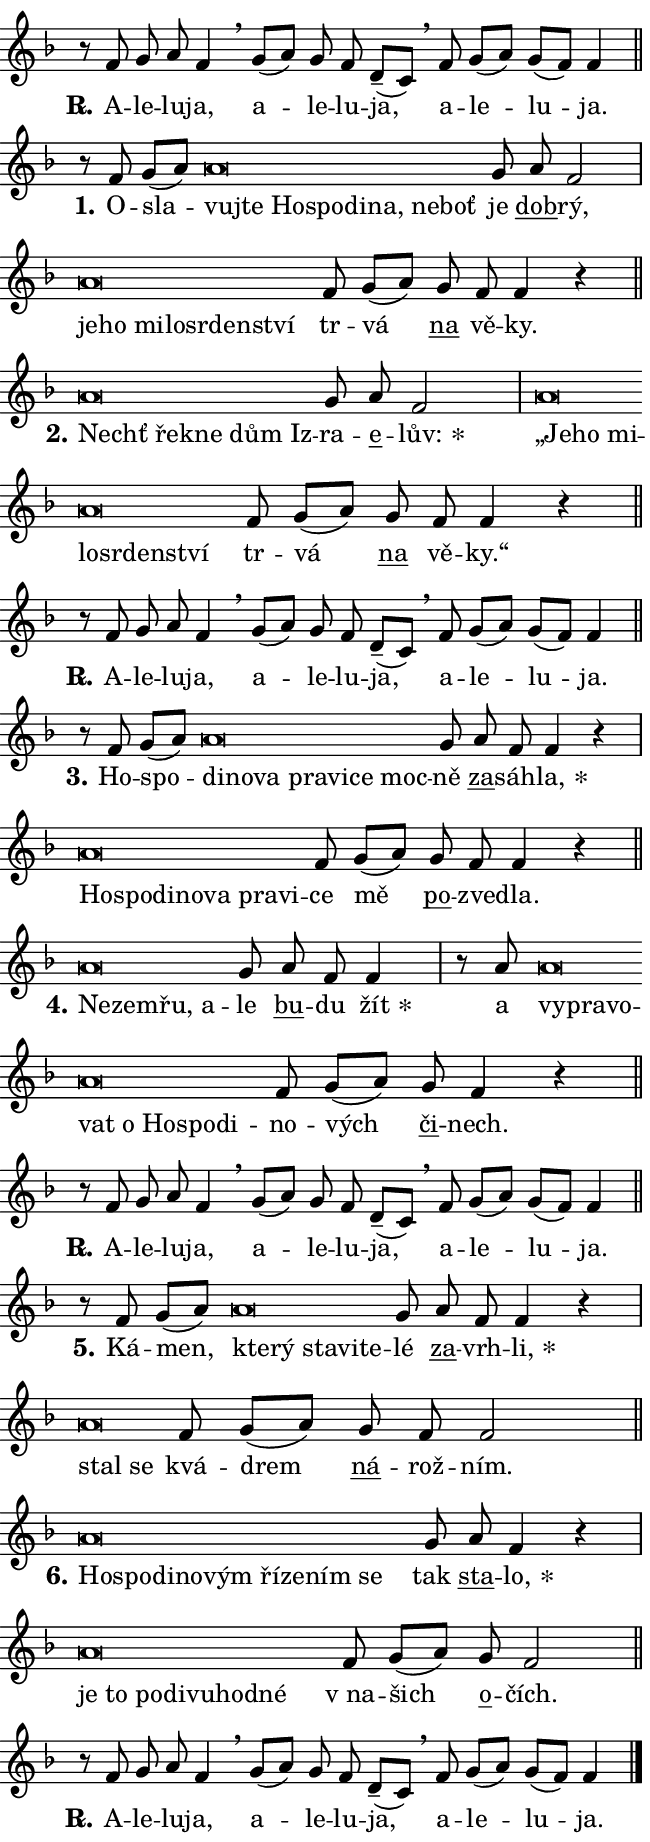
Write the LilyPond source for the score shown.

\version "2.24.0"
\header { tagline = "" }
\paper {
  indent = 0\cm
  top-margin = 0\cm
  right-margin = 0.13\cm % to fit lyric hyphens
  bottom-margin = 0\cm
  left-margin = 0\cm
  paper-width = 11\cm
  page-breaking = #ly:one-page-breaking
  system-system-spacing.basic-distance = #11
  score-system-spacing.basic-distance = #11
  ragged-last = ##f
}


%% Author: Thomas Morley
%% https://lists.gnu.org/archive/html/lilypond-user/2020-05/msg00002.html
#(define (line-position grob)
"Returns position of @var[grob} in current system:
   @code{'start}, if at first time-step
   @code{'end}, if at last time-step
   @code{'middle} otherwise
"
  (let* ((col (ly:item-get-column grob))
         (ln (ly:grob-object col 'left-neighbor))
         (rn (ly:grob-object col 'right-neighbor))
         (col-to-check-left (if (ly:grob? ln) ln col))
         (col-to-check-right (if (ly:grob? rn) rn col))
         (break-dir-left
           (and
             (ly:grob-property col-to-check-left 'non-musical #f)
             (ly:item-break-dir col-to-check-left)))
         (break-dir-right
           (and
             (ly:grob-property col-to-check-right 'non-musical #f)
             (ly:item-break-dir col-to-check-right))))
        (cond ((eqv? 1 break-dir-left) 'start)
              ((eqv? -1 break-dir-right) 'end)
              (else 'middle))))

#(define (tranparent-at-line-position vctor)
  (lambda (grob)
  "Relying on @code{line-position} select the relevant enry from @var{vctor}.
Used to determine transparency,"
    (case (line-position grob)
      ((end) (not (vector-ref vctor 0)))
      ((middle) (not (vector-ref vctor 1)))
      ((start) (not (vector-ref vctor 2))))))

noteHeadBreakVisibility =
#(define-music-function (break-visibility)(vector?)
"Makes @code{NoteHead}s transparent relying on @var{break-visibility}"
#{
  \override NoteHead.transparent =
    #(tranparent-at-line-position break-visibility)
#})

#(define delete-ledgers-for-transparent-note-heads
  (lambda (grob)
    "Reads whether a @code{NoteHead} is transparent.
If so this @code{NoteHead} is removed from @code{'note-heads} from
@var{grob}, which is supposed to be @code{LedgerLineSpanner}.
As a result ledgers are not printed for this @code{NoteHead}"
    (let* ((nhds-array (ly:grob-object grob 'note-heads))
           (nhds-list
             (if (ly:grob-array? nhds-array)
                 (ly:grob-array->list nhds-array)
                 '()))
           ;; Relies on the transparent-property being done before
           ;; Staff.LedgerLineSpanner.after-line-breaking is executed.
           ;; This is fragile ...
           (to-keep
             (remove
               (lambda (nhd)
                 (ly:grob-property nhd 'transparent #f))
               nhds-list)))
      ;; TODO find a better method to iterate over grob-arrays, similiar
      ;; to filter/remove etc for lists
      ;; For now rebuilt from scratch
      (set! (ly:grob-object grob 'note-heads)  '())
      (for-each
        (lambda (nhd)
          (ly:pointer-group-interface::add-grob grob 'note-heads nhd))
        to-keep))))

squashNotes = {
  \override NoteHead.X-extent = #'(-0.2 . 0.2)
  \override NoteHead.Y-extent = #'(-0.75 . 0)
  \override NoteHead.stencil =
    #(lambda (grob)
       (let ((pos (ly:grob-property grob 'staff-position)))
         (begin
           (if (< pos -7) (display "ERROR: Lower brevis then expected\n") (display ""))
           (if (<= pos -6) ly:text-interface::print ly:note-head::print))))
}
unSquashNotes = {
  \revert NoteHead.X-extent
  \revert NoteHead.Y-extent
  \revert NoteHead.stencil
}

hideNotes = \noteHeadBreakVisibility #begin-of-line-visible
unHideNotes = \noteHeadBreakVisibility #all-visible

% work-around for resetting accidentals
% https://lilypond.org/doc/v2.23/Documentation/notation/displaying-rhythms#unmetered-music
cadenzaMeasure = {
  \cadenzaOff
  \partial 1024 s1024
  \cadenzaOn
}

#(define-markup-command (accent layout props text) (markup?)
  "Underline accented syllable"
  (interpret-markup layout props
    #{\markup \override #'(offset . 4.3) \underline { #text }#}))

responsum = \markup \concat {
  "R" \hspace #-1.05 \path #0.1 #'((moveto 0 0.07) (lineto 0.9 0.8)) \hspace #0.05 "."
}

spaceSize = #0.6828661417322834 % exact space size for TeX Gyre Schola

\layout {
  \context {
    \Staff
    \remove "Time_signature_engraver"
    \override LedgerLineSpanner.after-line-breaking = #delete-ledgers-for-transparent-note-heads
  }
  \context {
    \Lyrics {
      \override LyricSpace.minimum-distance = \spaceSize
      \override LyricText.font-name = #"TeX Gyre Schola"
      \override LyricText.font-size = 1
      \override StanzaNumber.font-name = #"TeX Gyre Schola Bold"
      \override StanzaNumber.font-size = 1
    }
  }
  \context {
    \Score 
    \override NoteHead.text =
      #(lambda (grob) 
        (let ((pos (ly:grob-property grob 'staff-position)))
          #{\markup {
            \combine
              \halign #-0.55 \raise #(if (= pos -6) 0 0.5) \override #'(thickness . 2) \draw-line #'(3.2 . 0)
              \musicglyph "noteheads.sM1"
          }#}))
  }
}

% magnetic-lyrics.ily
%
%   written by
%     Jean Abou Samra <jean@abou-samra.fr>
%     Werner Lemberg <wl@gnu.org>
%
%   adapted by
%     Jiri Hon <jiri.hon@gmail.com>
%
% Version 2022-Apr-15

% https://www.mail-archive.com/lilypond-user@gnu.org/msg149350.html

#(define (Left_hyphen_pointer_engraver context)
   "Collect syllable-hyphen-syllable occurrences in lyrics and store
them in properties.  This engraver only looks to the left.  For
example, if the lyrics input is @code{foo -- bar}, it does the
following.

@itemize @bullet
@item
Set the @code{text} property of the @code{LyricHyphen} grob between
@q{foo} and @q{bar} to @code{foo}.

@item
Set the @code{left-hyphen} property of the @code{LyricText} grob with
text @q{foo} to the @code{LyricHyphen} grob between @q{foo} and
@q{bar}.
@end itemize

Use this auxiliary engraver in combination with the
@code{lyric-@/text::@/apply-@/magnetic-@/offset!} hook."
   (let ((hyphen #f)
         (text #f))
     (make-engraver
      (acknowledgers
       ((lyric-syllable-interface engraver grob source-engraver)
        (set! text grob)))
      (end-acknowledgers
       ((lyric-hyphen-interface engraver grob source-engraver)
        ;(when (not (grob::has-interface grob 'lyric-space-interface))
          (set! hyphen grob)));)
      ((stop-translation-timestep engraver)
       (when (and text hyphen)
         (ly:grob-set-object! text 'left-hyphen hyphen))
       (set! text #f)
       (set! hyphen #f)))))

#(define (lyric-text::apply-magnetic-offset! grob)
   "If the space between two syllables is less than the value in
property @code{LyricText@/.details@/.squash-threshold}, move the right
syllable to the left so that it gets concatenated with the left
syllable.

Use this function as a hook for
@code{LyricText@/.after-@/line-@/breaking} if the
@code{Left_@/hyphen_@/pointer_@/engraver} is active."
   (let ((hyphen (ly:grob-object grob 'left-hyphen #f)))
     (when hyphen
       (let ((left-text (ly:spanner-bound hyphen LEFT)))
         (when (grob::has-interface left-text 'lyric-syllable-interface)
           (let* ((common (ly:grob-common-refpoint grob left-text X))
                  (this-x-ext (ly:grob-extent grob common X))
                  (left-x-ext
                   (begin
                     ;; Trigger magnetism for left-text.
                     (ly:grob-property left-text 'after-line-breaking)
                     (ly:grob-extent left-text common X)))
                  ;; `delta` is the gap width between two syllables.
                  (delta (- (interval-start this-x-ext)
                            (interval-end left-x-ext)))
                  (details (ly:grob-property grob 'details))
                  (threshold (assoc-get 'squash-threshold details 0.2)))
             (when (< delta threshold)
               (let* (;; We have to manipulate the input text so that
                      ;; ligatures crossing syllable boundaries are not
                      ;; disabled.  For languages based on the Latin
                      ;; script this is essentially a beautification.
                      ;; However, for non-Western scripts it can be a
                      ;; necessity.
                      (lt (ly:grob-property left-text 'text))
                      (rt (ly:grob-property grob 'text))
                      (is-space (grob::has-interface hyphen 'lyric-space-interface))
                      (space (if is-space " " ""))
                      (extra-delta (if is-space spaceSize 0))
                      ;; Append new syllable.
                      (ltrt-space (if (and (string? lt) (string? rt))
                                (string-append lt space rt)
                                (make-concat-markup (list lt space rt))))
                      ;; Right-align `ltrt` to the right side.
                      (ltrt-space-markup (grob-interpret-markup
                               grob
                               (make-translate-markup
                                (cons (interval-length this-x-ext) 0)
                                (make-right-align-markup ltrt-space)))))
                 (begin
                   ;; Don't print `left-text`.
                   (ly:grob-set-property! left-text 'stencil #f)
                   ;; Set text and stencil (which holds all collected
                   ;; syllables so far) and shift it to the left.
                   (ly:grob-set-property! grob 'text ltrt-space)
                   (ly:grob-set-property! grob 'stencil ltrt-space-markup)
                   (ly:grob-translate-axis! grob (- (- delta extra-delta)) X))))))))))


#(define (lyric-hyphen::displace-bounds-first grob)
   ;; Make very sure this callback isn't triggered too early.
   (let ((left (ly:spanner-bound grob LEFT))
         (right (ly:spanner-bound grob RIGHT)))
     (ly:grob-property left 'after-line-breaking)
     (ly:grob-property right 'after-line-breaking)
     (ly:lyric-hyphen::print grob)))

squashThreshold = #0.4

\layout {
  \context {
    \Lyrics
    \consists #Left_hyphen_pointer_engraver
    \override LyricText.after-line-breaking =
      #lyric-text::apply-magnetic-offset!
    \override LyricHyphen.stencil = #lyric-hyphen::displace-bounds-first
    \override LyricText.details.squash-threshold = \squashThreshold
    \override LyricHyphen.minimum-distance = 0
    \override LyricHyphen.minimum-length = \squashThreshold
  }
}

squashText = \override LyricText.details.squash-threshold = 9999
unSquashText = \override LyricText.details.squash-threshold = \squashThreshold

leftText = \override LyricText.self-alignment-X = #LEFT
unLeftText = \revert LyricText.self-alignment-X

starOffset = #(lambda (grob) 
                (let ((x_offset (ly:self-alignment-interface::aligned-on-x-parent grob)))
                  (if (= x_offset 0) 0 (+ x_offset 1.2))))

star = #(define-music-function (syllable)(string?)
"Append star separator at the end of a syllable"
#{
  \once \override LyricText.X-offset = #starOffset
  \lyricmode { \markup {
    #syllable
    \override #'((font-name . "TeX Gyre Schola Bold")) \hspace #0.2 \lower #0.65 \larger "*"
  } }
#})

starAccent = #(define-music-function (syllable)(string?)
"Append star separator at the end of a syllable and make accent"
#{
  \once \override LyricText.X-offset = #starOffset
  \lyricmode { \markup {
    \accent #syllable
    \override #'((font-name . "TeX Gyre Schola Bold")) \hspace #0.2 \lower #0.65 \larger "*"
  } }
#})

breath = #(define-music-function (syllable)(string?)
"Append breathing indicator at the end of a syllable"
#{
  \lyricmode { \markup { #syllable "+" } }
#})

optionalBreath = #(define-music-function (syllable)(string?)
"Append optional breathing indicator at the end of a syllable"
#{
  \lyricmode { \markup { #syllable "(+)" } }
#})


\score {
    <<
        \new Voice = "melody" { \cadenzaOn \key f \major \relative { r8 f' g a f4 \breathe g8[( a)] g f d--[(c)] \breathe f g[( a)] g[( f)] f4 \cadenzaMeasure \bar "||" \break } }
        \new Lyrics \lyricsto "melody" { \lyricmode { \set stanza = \responsum
A -- le -- lu -- ja, a -- le -- lu -- ja, a -- le -- lu -- ja. } }
    >>
    \layout {}
}

\score {
    <<
        \new Voice = "melody" { \cadenzaOn \key f \major \relative { r8 f' g[( a)] \squashNotes a\breve*1/16 \hideNotes \breve*1/16 \bar "" \breve*1/16 \bar "" \breve*1/16 \bar "" \breve*1/16 \bar "" \breve*1/16 \bar "" \breve*1/16 \breve*1/16 \bar "" \unHideNotes \unSquashNotes g8 \bar "" a f2 \cadenzaMeasure \bar "|" \squashNotes a\breve*1/16 \hideNotes \breve*1/16 \bar "" \breve*1/16 \bar "" \breve*1/16 \bar "" \breve*1/16 \bar "" \breve*1/16 \breve*1/16 \bar "" \unHideNotes \unSquashNotes f8 g[( a)] \bar "" g f f4 r \cadenzaMeasure \bar "||" \break } }
        \new Lyrics \lyricsto "melody" { \lyricmode { \set stanza = "1."
O -- sla -- \leftText vuj -- \squashText te Ho -- spo -- di -- na, ne -- boť \unLeftText \unSquashText je \markup \accent dob -- rý,
\leftText je -- \squashText ho mi -- lo -- sr -- den -- ství \unLeftText \unSquashText tr -- vá \markup \accent na vě -- ky. } }
    >>
    \layout {}
}

\score {
    <<
        \new Voice = "melody" { \cadenzaOn \key f \major \relative { \squashNotes a'\breve*1/16 \hideNotes \breve*1/16 \bar "" \breve*1/16 \bar "" \breve*1/16 \breve*1/16 \bar "" \unHideNotes \unSquashNotes g8 \bar "" a f2 \cadenzaMeasure \bar "|" \squashNotes a\breve*1/16 \hideNotes \breve*1/16 \bar "" \breve*1/16 \bar "" \breve*1/16 \bar "" \breve*1/16 \bar "" \breve*1/16 \breve*1/16 \bar "" \unHideNotes \unSquashNotes f8 g[( a)] \bar "" g f f4 r \cadenzaMeasure \bar "||" \break } }
        \new Lyrics \lyricsto "melody" { \lyricmode { \set stanza = "2."
\leftText Nechť \squashText řek -- ne dům Iz -- \unLeftText \unSquashText ra -- \markup \accent e -- \star lův: \leftText „Je -- \squashText ho mi -- lo -- sr -- den -- ství \unLeftText \unSquashText tr -- vá \markup \accent na vě -- ky.“ } }
    >>
    \layout {}
}

\score {
    <<
        \new Voice = "melody" { \cadenzaOn \key f \major \relative { r8 f' g a f4 \breathe g8[( a)] g f d--[(c)] \breathe f g[( a)] g[( f)] f4 \cadenzaMeasure \bar "||" \break } }
        \new Lyrics \lyricsto "melody" { \lyricmode { \set stanza = \responsum
A -- le -- lu -- ja, a -- le -- lu -- ja, a -- le -- lu -- ja. } }
    >>
    \layout {}
}

\score {
    <<
        \new Voice = "melody" { \cadenzaOn \key f \major \relative { r8 f' g[( a)] \squashNotes a\breve*1/16 \hideNotes \breve*1/16 \bar "" \breve*1/16 \bar "" \breve*1/16 \bar "" \breve*1/16 \bar "" \breve*1/16 \breve*1/16 \bar "" \unHideNotes \unSquashNotes g8 \bar "" a f f4 r \cadenzaMeasure \bar "|" \squashNotes a\breve*1/16 \hideNotes \breve*1/16 \bar "" \breve*1/16 \bar "" \breve*1/16 \bar "" \breve*1/16 \bar "" \breve*1/16 \breve*1/16 \bar "" \unHideNotes \unSquashNotes f8 g[( a)] \bar "" g f f4 r \cadenzaMeasure \bar "||" \break } }
        \new Lyrics \lyricsto "melody" { \lyricmode { \set stanza = "3."
Ho -- spo -- \leftText di -- \squashText no -- va pra -- vi -- ce moc -- \unLeftText \unSquashText ně \markup \accent za -- sáh -- \star la, \leftText Ho -- \squashText spo -- di -- no -- va pra -- vi -- \unLeftText \unSquashText ce mě \markup \accent po -- zve -- dla. } }
    >>
    \layout {}
}

\score {
    <<
        \new Voice = "melody" { \cadenzaOn \key f \major \relative { \squashNotes a'\breve*1/16 \hideNotes \breve*1/16 \bar "" \breve*1/16 \breve*1/16 \bar "" \unHideNotes \unSquashNotes g8 \bar "" a f f4 \cadenzaMeasure \bar "|" r8 a8 \squashNotes a\breve*1/16 \hideNotes \breve*1/16 \bar "" \breve*1/16 \bar "" \breve*1/16 \bar "" \breve*1/16 \bar "" \breve*1/16 \bar "" \breve*1/16 \breve*1/16 \bar "" \unHideNotes \unSquashNotes f8 g[( a)] \bar "" g f4 r \cadenzaMeasure \bar "||" \break } }
        \new Lyrics \lyricsto "melody" { \lyricmode { \set stanza = "4."
\leftText Ne -- \squashText ze -- mřu, a -- \unLeftText \unSquashText le \markup \accent bu -- du \star žít a \leftText vy -- \squashText pra -- vo -- vat o Ho -- spo -- di -- \unLeftText \unSquashText no -- vých \markup \accent či -- nech. } }
    >>
    \layout {}
}

\score {
    <<
        \new Voice = "melody" { \cadenzaOn \key f \major \relative { r8 f' g a f4 \breathe g8[( a)] g f d--[(c)] \breathe f g[( a)] g[( f)] f4 \cadenzaMeasure \bar "||" \break } }
        \new Lyrics \lyricsto "melody" { \lyricmode { \set stanza = \responsum
A -- le -- lu -- ja, a -- le -- lu -- ja, a -- le -- lu -- ja. } }
    >>
    \layout {}
}

\score {
    <<
        \new Voice = "melody" { \cadenzaOn \key f \major \relative { r8 f' g[( a)] \squashNotes a\breve*1/16 \hideNotes \breve*1/16 \bar "" \breve*1/16 \bar "" \breve*1/16 \breve*1/16 \bar "" \unHideNotes \unSquashNotes g8 \bar "" a f f4 r \cadenzaMeasure \bar "|" \squashNotes a\breve*1/16 \hideNotes \breve*1/16 \bar "" \unHideNotes \unSquashNotes f8 g[( a)] \bar "" g f f2 \cadenzaMeasure \bar "||" \break } }
        \new Lyrics \lyricsto "melody" { \lyricmode { \set stanza = "5."
Ká -- men, \leftText kte -- \squashText rý sta -- vi -- te -- \unLeftText \unSquashText lé \markup \accent za -- vrh -- \star li, \leftText stal \squashText se \unLeftText \unSquashText kvá -- drem \markup \accent ná -- rož -- ním. } }
    >>
    \layout {}
}

\score {
    <<
        \new Voice = "melody" { \cadenzaOn \key f \major \relative { \squashNotes a'\breve*1/16 \hideNotes \breve*1/16 \bar "" \breve*1/16 \bar "" \breve*1/16 \bar "" \breve*1/16 \bar "" \breve*1/16 \bar "" \breve*1/16 \bar "" \breve*1/16 \breve*1/16 \bar "" \unHideNotes \unSquashNotes g8 \bar "" a f4 r \cadenzaMeasure \bar "|" \squashNotes a\breve*1/16 \hideNotes \breve*1/16 \bar "" \breve*1/16 \bar "" \breve*1/16 \bar "" \breve*1/16 \bar "" \breve*1/16 \breve*1/16 \bar "" \unHideNotes \unSquashNotes f8 g[( a)] \bar "" g f2 \cadenzaMeasure \bar "||" \break } }
        \new Lyrics \lyricsto "melody" { \lyricmode { \set stanza = "6."
\leftText Ho -- \squashText spo -- di -- no -- vým ří -- ze -- ním se \unLeftText \unSquashText tak \markup \accent sta -- \star lo, \leftText je \squashText to po -- di -- vu -- hod -- né \unLeftText \unSquashText "v na" -- šich \markup \accent o -- čích. } }
    >>
    \layout {}
}

\score {
    <<
        \new Voice = "melody" { \cadenzaOn \key f \major \relative { r8 f' g a f4 \breathe g8[( a)] g f d--[(c)] \breathe f g[( a)] g[( f)] f4 \cadenzaMeasure \bar "||" \break } \bar "|." }
        \new Lyrics \lyricsto "melody" { \lyricmode { \set stanza = \responsum
A -- le -- lu -- ja, a -- le -- lu -- ja, a -- le -- lu -- ja. } }
    >>
    \layout {}
}
